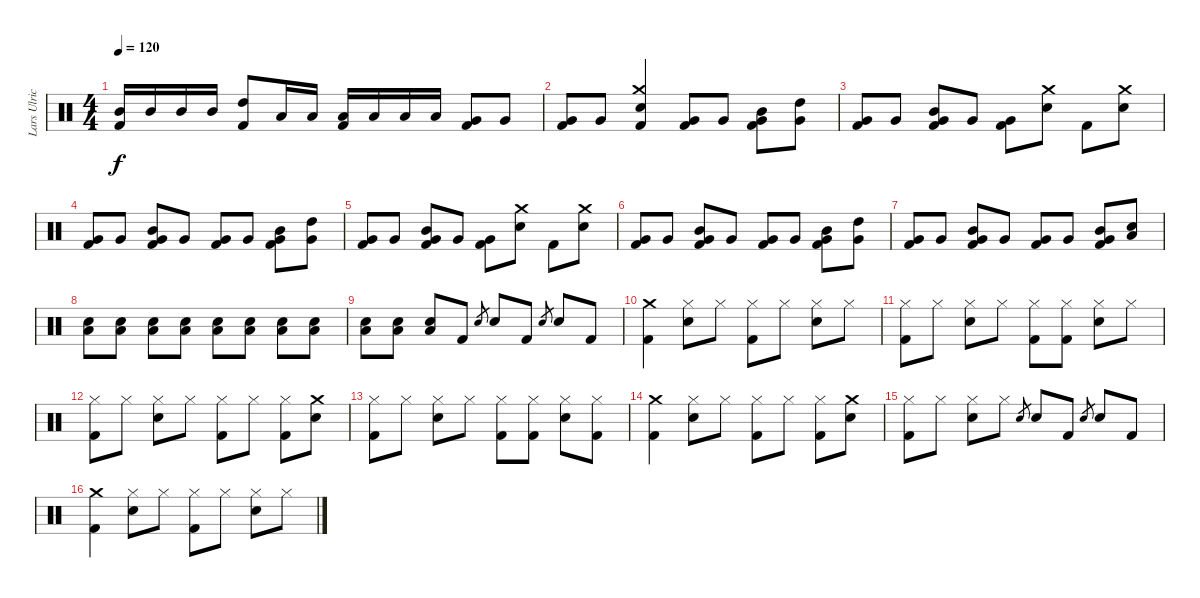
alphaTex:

\track ("Lars Ulrich (Drums)" "Lars Ulric") {instrument percussion}
\staff {score}
\articulation defaults
\ts (4 4)
\tempo 120
\clef neutral
\ks c
("Mid Tom (hit)" "Kick (hit) 2").16{dy f} "Mid Tom (hit)".16 "Mid Tom (hit)".16 "Mid Tom (hit)".16 ("High Tom (hit)" "Kick (hit) 2").8 "Low Tom (hit)".16 "Low Tom (hit)".16 ("Low Tom (hit)" "Kick (hit) 2").16 "Low Tom (hit)".16 "Low Tom (hit)".16 "Low Tom (hit)".16 ("Very Low Tom (hit)" "Kick (hit) 2").8 "Very Low Tom (hit)".8 |
("Very Low Tom (hit)" "Kick (hit) 2").8 "Very Low Tom (hit)".8 ("Crash medium (hit)" "Snare (hit) 2" "Kick (hit) 2").4 ("Very Low Tom (hit)" "Kick (hit) 2").8 "Very Low Tom (hit)".8 ("Mid Tom (hit)" "Very Low Tom (hit)" "Kick (hit) 2").8 ("High Tom (hit)" "Very Low Tom (hit)").8 |
("Very Low Tom (hit)" "Kick (hit) 2").8 "Very Low Tom (hit)".8 ("Very Low Tom (hit)" "Kick (hit) 2" "Mid Tom (hit)").8 "Very Low Tom (hit)".8 ("Very Low Tom (hit)" "Kick (hit) 2").8 ("Snare (hit) 2" "Crash medium (hit)").8 "Kick (hit) 2".8 ("Crash medium (hit)" "Snare (hit) 2").8 |
("Very Low Tom (hit)" "Kick (hit) 2").8 "Very Low Tom (hit)".8 ("Mid Tom (hit)" "Very Low Tom (hit)" "Kick (hit) 2").8 "Very Low Tom (hit)".8 ("Very Low Tom (hit)" "Kick (hit) 2").8 "Very Low Tom (hit)".8 ("Mid Tom (hit)" "Very Low Tom (hit)" "Kick (hit) 2").8 ("High Tom (hit)" "Very Low Tom (hit)").8 |
("Very Low Tom (hit)" "Kick (hit) 2").8 "Very Low Tom (hit)".8 ("Mid Tom (hit)" "Very Low Tom (hit)" "Kick (hit) 2").8 "Very Low Tom (hit)".8 ("Very Low Tom (hit)" "Kick (hit) 2").8 ("Snare (hit) 2" "Crash medium (hit)").8 "Kick (hit) 2".8 ("Snare (hit) 2" "Crash medium (hit)").8 |
("Very Low Tom (hit)" "Kick (hit) 2").8 "Very Low Tom (hit)".8 ("Mid Tom (hit)" "Very Low Tom (hit)" "Kick (hit) 2").8 "Very Low Tom (hit)".8 ("Very Low Tom (hit)" "Kick (hit) 2").8 "Very Low Tom (hit)".8 ("Mid Tom (hit)" "Very Low Tom (hit)" "Kick (hit) 2").8 ("High Tom (hit)" "Very Low Tom (hit)").8 |
("Very Low Tom (hit)" "Kick (hit) 2").8 "Very Low Tom (hit)".8 ("Mid Tom (hit)" "Very Low Tom (hit)" "Kick (hit) 2").8 "Very Low Tom (hit)".8 ("Very Low Tom (hit)" "Kick (hit) 2").8 "Very Low Tom (hit)".8 ("Mid Tom (hit)" "Very Low Tom (hit)" "Kick (hit) 2").8 ("Low Tom (hit)" "Snare (hit) 2").8{volume 8} |
("Low Tom (hit)" "Snare (hit) 2").8 ("Low Tom (hit)" "Snare (hit) 2").8 ("Low Tom (hit)" "Snare (hit) 2").8{volume 9} ("Low Tom (hit)" "Snare (hit) 2").8 ("Low Tom (hit)" "Snare (hit) 2").8{volume 11} ("Low Tom (hit)" "Snare (hit) 2").8 ("Low Tom (hit)" "Snare (hit) 2").8{volume 13} ("Low Tom (hit)" "Snare (hit) 2").8 |
("Low Tom (hit)" "Snare (hit) 2").8{volume 14} ("Low Tom (hit)" "Snare (hit) 2").8 ("Low Tom (hit)" "Snare (hit) 2").8{volume 15} "Kick (hit) 2".8 "Snare (hit) 2".8{gr} "Snare (hit) 2".8 "Kick (hit) 2".8 "Snare (hit) 2".8{gr} "Snare (hit) 2".8 "Kick (hit) 2".8 |
("Kick (hit) 2" "Crash medium (hit)").4 ("Snare (hit) 2" "Hi-Hat (closed)").8 "Hi-Hat (closed)".8 ("Hi-Hat (closed)" "Kick (hit) 2").8 "Hi-Hat (closed)".8 ("Snare (hit) 2" "Hi-Hat (closed)").8 "Hi-Hat (closed)".8 |
("Hi-Hat (closed)" "Kick (hit) 2").8 "Hi-Hat (closed)".8 ("Snare (hit) 2" "Hi-Hat (closed)").8 "Hi-Hat (closed)".8 ("Kick (hit) 2" "Hi-Hat (closed)").8 ("Kick (hit) 2" "Hi-Hat (closed)").8 ("Snare (hit) 2" "Hi-Hat (closed)").8 "Hi-Hat (closed)".8 |
("Hi-Hat (closed)" "Kick (hit) 2").8 "Hi-Hat (closed)".8 ("Snare (hit) 2" "Hi-Hat (closed)").8 "Hi-Hat (closed)".8 ("Hi-Hat (closed)" "Kick (hit) 2").8 "Hi-Hat (closed)".8 ("Hi-Hat (closed)" "Kick (hit) 2").8 ("Crash medium (hit)" "Snare (hit) 2").8 |
("Hi-Hat (closed)" "Kick (hit) 2").8 "Hi-Hat (closed)".8 ("Snare (hit) 2" "Hi-Hat (closed)").8 "Hi-Hat (closed)".8 ("Kick (hit) 2" "Hi-Hat (closed)").8 ("Kick (hit) 2" "Hi-Hat (closed)").8 ("Snare (hit) 2" "Hi-Hat (closed)").8 ("Kick (hit) 2" "Hi-Hat (closed)").8 |
("Kick (hit) 2" "Crash medium (hit)").4 ("Hi-Hat (closed)" "Snare (hit) 2").8 "Hi-Hat (closed)".8 ("Kick (hit) 2" "Hi-Hat (closed)").8 "Hi-Hat (closed)".8 ("Kick (hit) 2" "Hi-Hat (closed)").8 ("Crash medium (hit)" "Snare (hit) 2").8 |
("Kick (hit) 2" "Hi-Hat (closed)").8 "Hi-Hat (closed)".8 ("Snare (hit) 2" "Hi-Hat (closed)").8 "Hi-Hat (closed)".8 "Snare (hit) 2".8{gr} "Snare (hit) 2".8 "Kick (hit) 2".8 "Snare (hit) 2".8{gr} "Snare (hit) 2".8 "Kick (hit) 2".8 |
("Kick (hit) 2" "Crash medium (hit)").4 ("Snare (hit) 2" "Hi-Hat (closed)").8 "Hi-Hat (closed)".8 ("Hi-Hat (closed)" "Kick (hit) 2").8 "Hi-Hat (closed)".8 ("Snare (hit) 2" "Hi-Hat (closed)").8 "Hi-Hat (closed)".8
